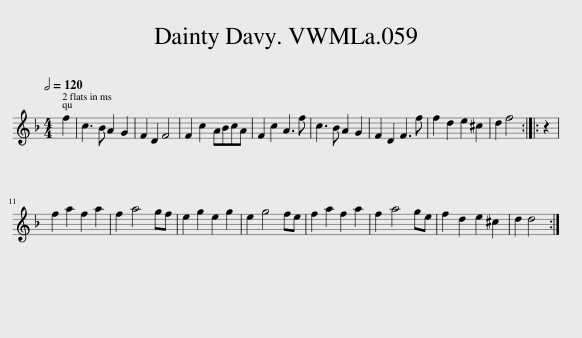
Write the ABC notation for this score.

X:1
L:1/8
Q:1/2=120
M:4/4
I:linebreak $
K:F
V:1 treble
V:1
 f2 | c3 B A2 G2 | F2 D2 F4 | F2 c2 ABcA | F2 c2 A3 f | %5
 c3 B A2 G2 | F2 D2 F3 f | f2 d2 e2 ^c2 | d2 f4 :: z2 |$ %10
 f2 a2 f2 a2 | f2 a4 gf | e2 g2 e2 g2 | e2 g4 fe | f2 a2 f2 a2 | %15
 f2 a4 ge | f2 d2 e2 ^c2 | d2 d4 :| %18
